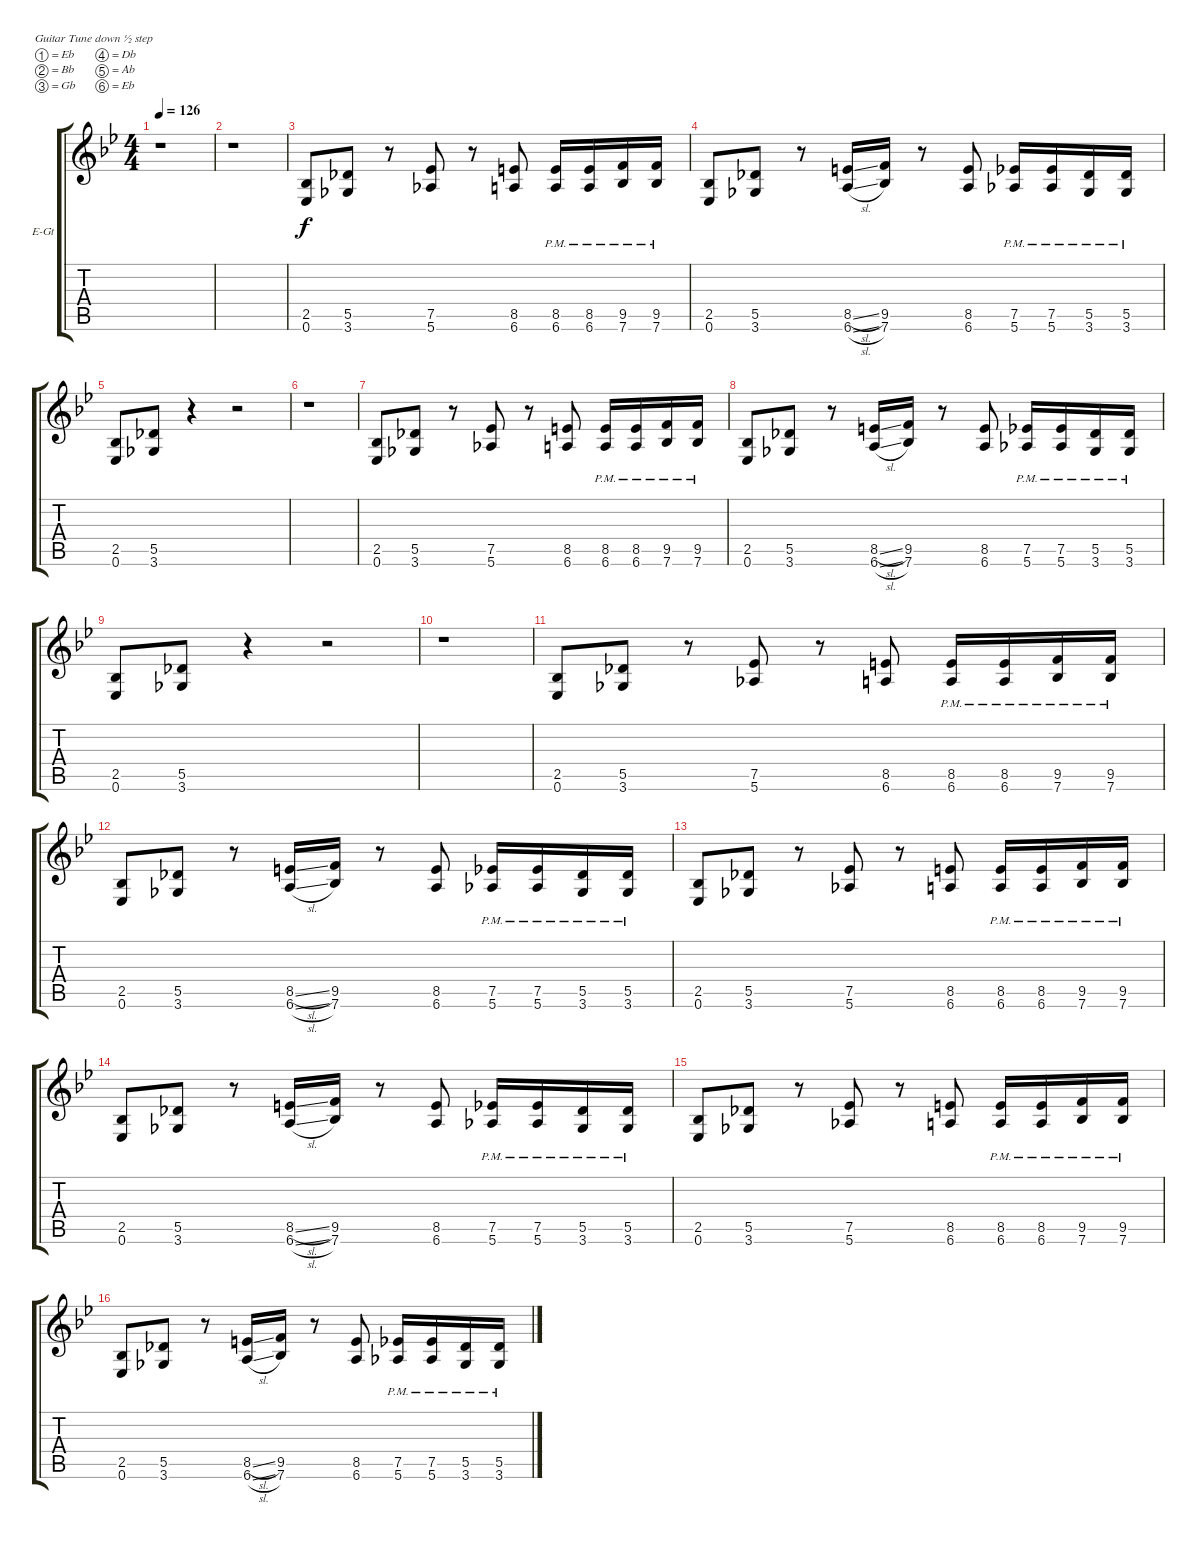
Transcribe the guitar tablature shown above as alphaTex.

\bracketExtendMode groupsimilarinstruments
\firstSystemTrackNameOrientation horizontal
\otherSystemsTrackNameOrientation horizontal
\track ("Untitled" "E-Gt") {instrument overdrivenguitar}
\staff {score tabs}
\tuning (Eb4 Bb3 Gb3 Db3 Ab2 Eb2)
\ts (4 4)
\tempo 126
\clef g2
\ks bb
r.1{dy f} |
r.1 |
(2.5 0.6).8 (5.5 3.6).8 r.8 (7.5 5.6).8 r.8 (8.5 6.6).8 (8.5{pm} 6.6{pm}).16 (8.5{pm} 6.6{pm}).16 (9.5{pm} 7.6{pm}).16 (9.5{pm} 7.6{pm}).16 |
(2.5 0.6).8 (5.5 3.6).8 r.8 (8.5{sl} 6.6{sl}).16 (9.5 7.6).16 r.8 (8.5 6.6).8 (7.5{pm} 5.6{pm}).16 (7.5{pm} 5.6{pm}).16 (5.5{pm} 3.6{pm}).16 (5.5{pm} 3.6{pm}).16 |
(2.5 0.6).8 (5.5 3.6).8 r.4 r.2 |
r.1 |
(2.5 0.6).8 (5.5 3.6).8 r.8 (7.5 5.6).8 r.8 (8.5 6.6).8 (8.5{pm} 6.6{pm}).16 (8.5{pm} 6.6{pm}).16 (9.5{pm} 7.6{pm}).16 (9.5{pm} 7.6{pm}).16 |
(2.5 0.6).8 (5.5 3.6).8 r.8 (8.5{sl} 6.6{sl}).16 (9.5 7.6).16 r.8 (8.5 6.6).8 (7.5{pm} 5.6{pm}).16 (7.5{pm} 5.6{pm}).16 (5.5{pm} 3.6{pm}).16 (5.5{pm} 3.6{pm}).16 |
(2.5 0.6).8 (5.5 3.6).8 r.4 r.2 |
r.1 |
(2.5 0.6).8 (5.5 3.6).8 r.8 (7.5 5.6).8 r.8 (8.5 6.6).8 (8.5{pm} 6.6{pm}).16 (8.5{pm} 6.6{pm}).16 (9.5{pm} 7.6{pm}).16 (9.5{pm} 7.6{pm}).16 |
(2.5 0.6).8 (5.5 3.6).8 r.8 (8.5{sl} 6.6{sl}).16 (9.5 7.6).16 r.8 (8.5 6.6).8 (7.5{pm} 5.6{pm}).16 (7.5{pm} 5.6{pm}).16 (5.5{pm} 3.6{pm}).16 (5.5{pm} 3.6{pm}).16 |
(2.5 0.6).8 (5.5 3.6).8 r.8 (7.5 5.6).8 r.8 (8.5 6.6).8 (8.5{pm} 6.6{pm}).16 (8.5{pm} 6.6{pm}).16 (9.5{pm} 7.6{pm}).16 (9.5{pm} 7.6{pm}).16 |
(2.5 0.6).8 (5.5 3.6).8 r.8 (8.5{sl} 6.6{sl}).16 (9.5 7.6).16 r.8 (8.5 6.6).8 (7.5{pm} 5.6{pm}).16 (7.5{pm} 5.6{pm}).16 (5.5{pm} 3.6{pm}).16 (5.5{pm} 3.6{pm}).16 |
(2.5 0.6).8 (5.5 3.6).8 r.8 (7.5 5.6).8 r.8 (8.5 6.6).8 (8.5{pm} 6.6{pm}).16 (8.5{pm} 6.6{pm}).16 (9.5{pm} 7.6{pm}).16 (9.5{pm} 7.6{pm}).16 |
(2.5 0.6).8 (5.5 3.6).8 r.8 (8.5{sl} 6.6{sl}).16 (9.5 7.6).16 r.8 (8.5 6.6).8 (7.5{pm} 5.6{pm}).16 (7.5{pm} 5.6{pm}).16 (5.5{pm} 3.6{pm}).16 (5.5{pm} 3.6{pm}).16
